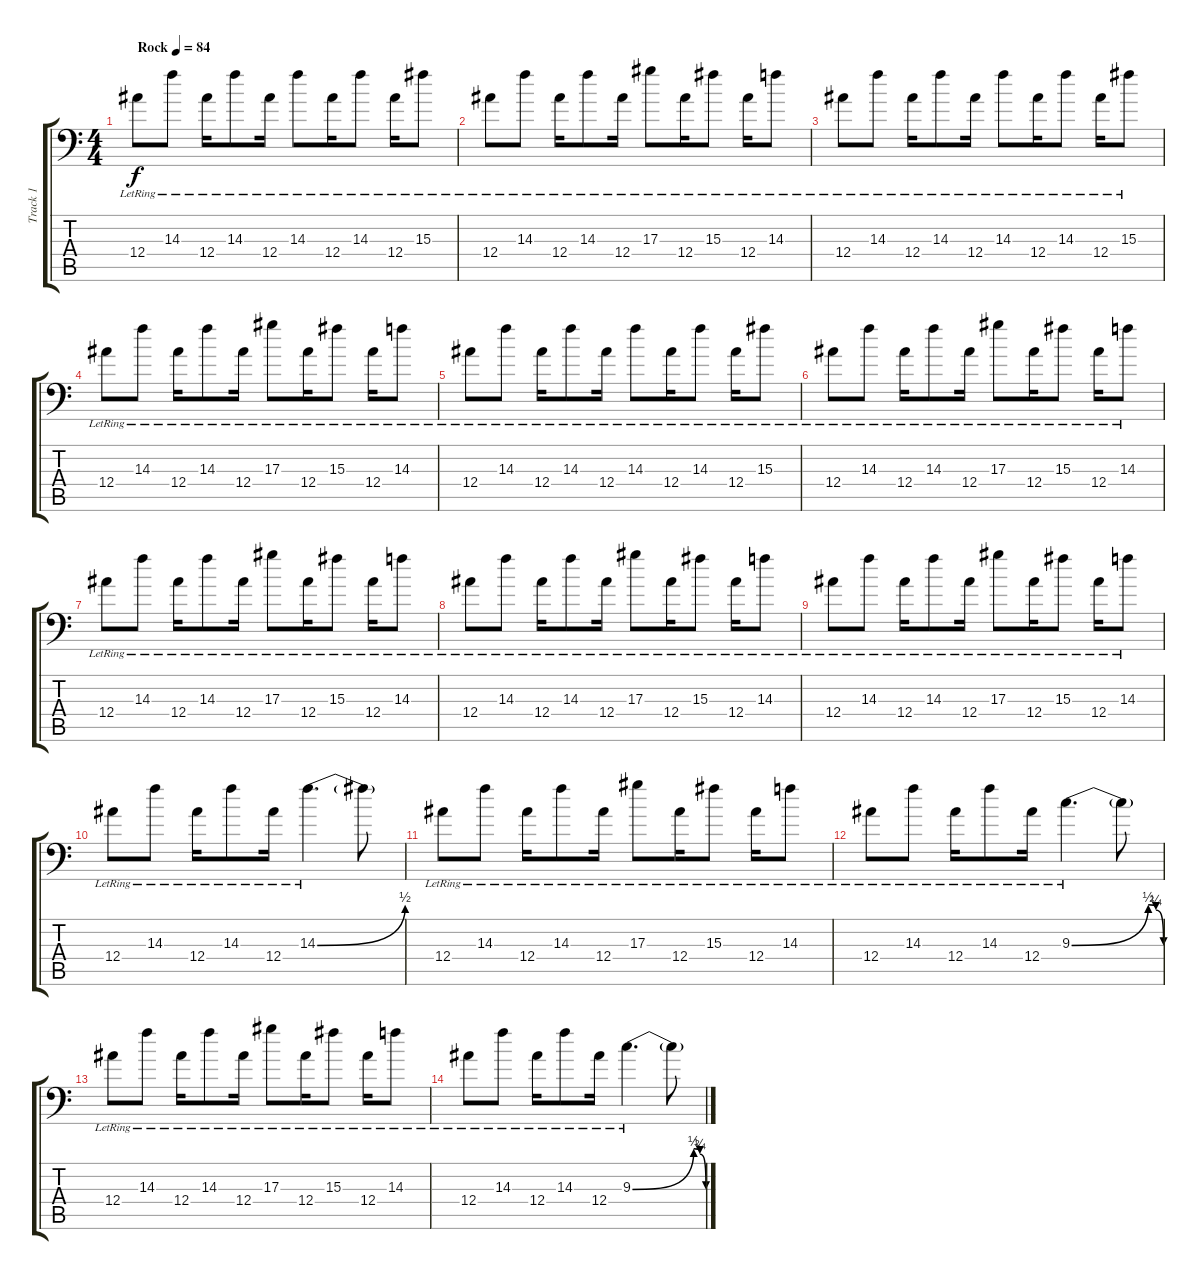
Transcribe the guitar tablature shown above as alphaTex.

\track ("Track 1" "Track 1") {instrument electricguitarjazz}
\staff {score tabs}
\tuning (C4 G3 Eb3 Bb2 F2 Bb1) {hide}
\ts (4 4)
\tempo (84 "Rock")
\clef f4
\ks c
12.4{lr}.8{dy f instrument electricguitarjazz} 14.3{lr}.8 12.4{lr}.16 14.3{lr}.8 12.4{lr}.16 14.3{lr}.8 12.4{lr}.16 14.3{lr}.8 12.4{lr}.16 15.3{lr}.8 |
12.4{lr}.8 14.3{lr}.8 12.4{lr}.16 14.3{lr}.8 12.4{lr}.16 17.3{lr}.8 12.4{lr}.16 15.3{lr}.8 12.4{lr}.16 14.3{lr}.8 |
12.4{lr}.8 14.3{lr}.8 12.4{lr}.16 14.3{lr}.8 12.4{lr}.16 14.3{lr}.8 12.4{lr}.16 14.3{lr}.8 12.4{lr}.16 15.3{lr}.8 |
12.4{lr}.8 14.3{lr}.8 12.4{lr}.16 14.3{lr}.8 12.4{lr}.16 17.3{lr}.8 12.4{lr}.16 15.3{lr}.8 12.4{lr}.16 14.3{lr}.8 |
12.4{lr}.8 14.3{lr}.8 12.4{lr}.16 14.3{lr}.8 12.4{lr}.16 14.3{lr}.8 12.4{lr}.16 14.3{lr}.8 12.4{lr}.16 15.3{lr}.8 |
12.4{lr}.8 14.3{lr}.8 12.4{lr}.16 14.3{lr}.8 12.4{lr}.16 17.3{lr}.8 12.4{lr}.16 15.3{lr}.8 12.4{lr}.16 14.3{lr}.8 |
12.4{lr}.8 14.3{lr}.8 12.4{lr}.16 14.3{lr}.8 12.4{lr}.16 17.3{lr}.8 12.4{lr}.16 15.3{lr}.8 12.4{lr}.16 14.3{lr}.8 |
12.4{lr}.8 14.3{lr}.8 12.4{lr}.16 14.3{lr}.8 12.4{lr}.16 17.3{lr}.8 12.4{lr}.16 15.3{lr}.8 12.4{lr}.16 14.3{lr}.8 |
12.4{lr}.8 14.3{lr}.8 12.4{lr}.16 14.3{lr}.8 12.4{lr}.16 17.3{lr}.8 12.4{lr}.16 15.3{lr}.8 12.4{lr}.16 14.3{lr}.8 |
12.4{lr}.8 14.3{lr}.8 12.4{lr}.16 14.3{lr}.8 12.4{lr}.16 14.3{be (bend 0 0 60 2) lr}.4{d instrument distortionguitar} 14.3{t}.8 |
12.4{lr}.8{volume 11} 14.3{lr}.8 12.4{lr}.16 14.3{lr}.8 12.4{lr}.16 17.3{lr}.8 12.4{lr}.16 15.3{lr}.8 12.4{lr}.16 14.3{lr}.8 |
12.4{lr}.8 14.3{lr}.8 12.4{lr}.16 14.3{lr}.8 12.4{lr}.16 9.3{be (custom 0 0 50 2 55 1 60 0) lr}.4{d instrument distortionguitar} 9.3{t}.8 |
12.4{lr}.8 14.3{lr}.8 12.4{lr}.16 14.3{lr}.8 12.4{lr}.16 17.3{lr}.8 12.4{lr}.16 15.3{lr}.8 12.4{lr}.16 14.3{lr}.8 |
12.4{lr}.8 14.3{lr}.8 12.4{lr}.16 14.3{lr}.8 12.4{lr}.16 9.3{be (custom 0 0 50 2 55 1 60 0) lr}.4{d instrument distortionguitar} 9.3{t}.8
